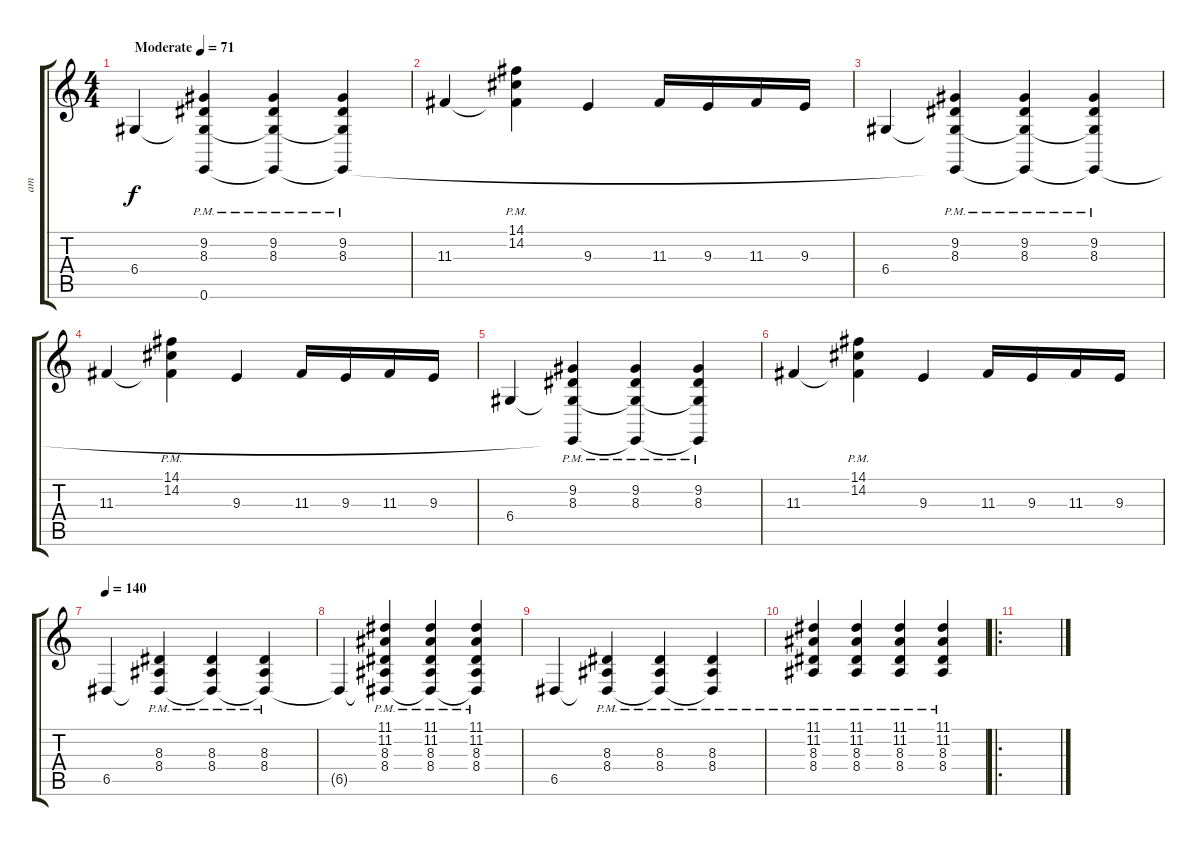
\track ("am" "am") {instrument mutedtrumpet}
\staff {score tabs}
\tuning (E4 B3 G3 D3 A2 E2) {hide}
\ts (4 4)
\tempo (71 "Moderate")
\clef g2
\ks c
6.4.4{dy f instrument mutedtrumpet} (9.2 8.3{pm} 6.4{t} 0.6).4 (9.2{pm} 8.3 6.4{t} 0.6{t}).4 (9.2{pm} 8.3 6.4{t} 0.6{t}).4 |
11.3.4 (14.1 14.2{pm} 11.3{pm t}).4 9.3.4 11.3.16 9.3.16 11.3.16 9.3.16 |
6.4.4 (9.2 8.3{pm} 6.4{t} 0.6{t}).4 (9.2{pm} 8.3 6.4{t} 0.6{t}).4 (9.2{pm} 8.3 6.4{t} 0.6{t}).4 |
11.3.4 (14.1 14.2{pm} 11.3{pm t}).4 9.3.4 11.3.16 9.3.16 11.3.16 9.3.16 |
6.4.4 (9.2 8.3{pm} 6.4{t} 0.6{t}).4 (9.2{pm} 8.3 6.4{t} 0.6{t}).4 (9.2{pm} 8.3 6.4{t} 0.6{t}).4 |
11.3.4 (14.1 14.2{pm} 11.3{pm t}).4 9.3.4 11.3.16 9.3.16 11.3.16 9.3.16 |
\tempo 140
6.5.4 (8.3 8.4{pm} 6.5{t}).4 (8.3 8.4{pm} 6.5{t}).4 (8.3 8.4{pm} 6.5{t}).4 |
6.5{t}.4 (11.1 11.2 8.3 8.4{pm} 6.5{t}).4 (11.1 11.2 8.3 8.4{pm} 6.5{t}).4 (11.1 11.2 8.3 8.4{pm} 6.5{t}).4 |
6.5.4 (8.3 8.4{pm} 6.5{t}).4 (8.3 8.4{pm} 6.5{t}).4 (8.3 8.4{pm} 6.5{t}).4 |
(11.1{pm} 11.2 8.3 8.4).4 (11.1 11.2 8.3 8.4{pm}).4 (11.1 11.2 8.3 8.4{pm}).4 (11.1 11.2 8.3 8.4{pm}).4 |
\ro
